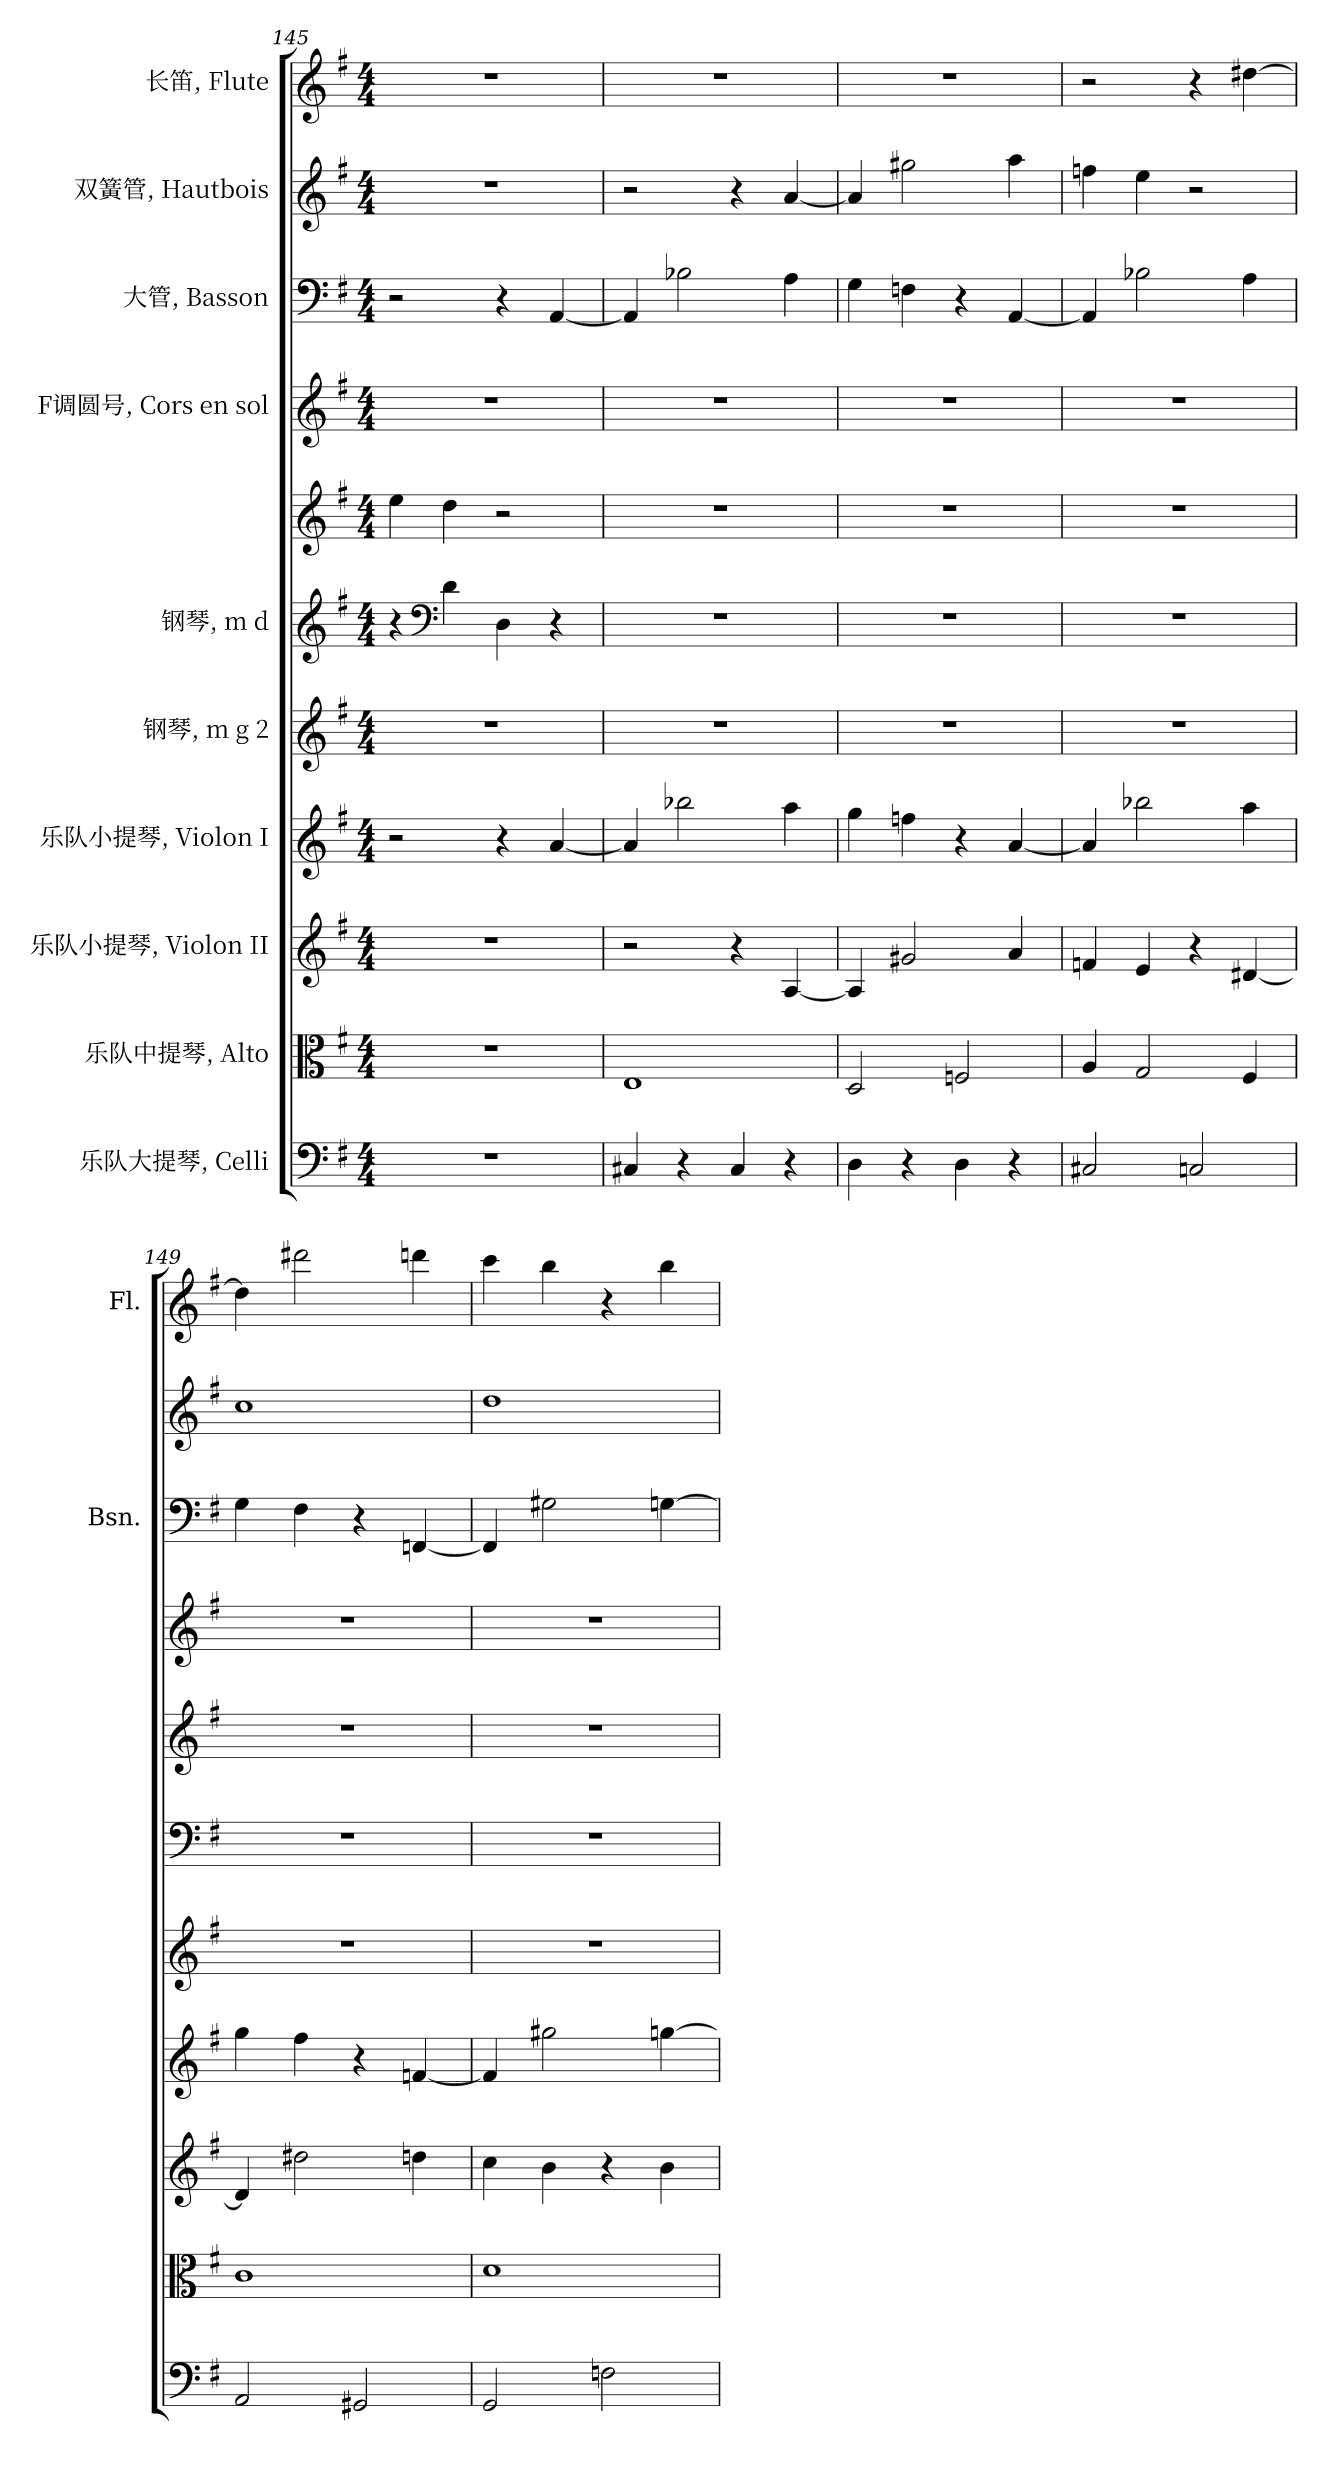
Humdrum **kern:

**kern	**kern	**kern	**kern	**kern	**kern	**kern	**kern	**kern	**kern	**kern
*part10	*part9	*part8	*part7	*part6	*part5	*part5	*part4	*part3	*part2	*part1
*staff11	*staff10	*staff9	*staff8	*staff7	*staff6	*staff5	*staff4	*staff3	*staff2	*staff1
*I"乐队大提琴, Celli	*I"乐队中提琴, Alto	*I"乐队小提琴, Violon II	*I"乐队小提琴, Violon I	*I"钢琴, m g 2	*I"钢琴, m d	*	*I"F调圆号, Cors en sol	*I"大管, Basson	*I"双簧管, Hautbois	*I"长笛, Flute
*	*	*	*	*	*	*	*	*I'Bsn.	*	*I'Fl.
*clefF4	*clefC3	*clefG2	*clefG2	*clefG2	*clefG2	*clefG2	*clefG2	*clefF4	*clefG2	*clefG2
*	*	*	*	*	*	*	*ITrd4c7	*	*	*
*k[f#]	*k[f#]	*k[f#]	*k[f#]	*k[f#]	*k[f#]	*k[f#]	*k[]	*k[f#]	*k[f#]	*k[f#]
*M4/4	*M4/4	*M4/4	*M4/4	*M4/4	*M4/4	*M4/4	*M4/4	*M4/4	*M4/4	*M4/4
=145	=145	=145	=145	=145	=145	=145	=145	=145	=145	=145
1r	1r	1r	2r	1r	4r	4ee\	1r	2r	1r	1r
*	*	*	*	*	*clefF4	*	*	*	*	*
.	.	.	.	.	4d\	4dd\	.	.	.	.
.	.	.	4r	.	4D\	2r	.	4r	.	.
.	.	.	[4a/	.	4r	.	.	[4AA/	.	.
=146	=146	=146	=146	=146	=146	=146	=146	=146	=146	=146
4C#X/	1E	2r	4a/]	1r	1r	1r	1r	4AA/]	2r	1r
4r	.	.	2bb-X\	.	.	.	.	2B-X\	.	.
4C#/	.	4r	.	.	.	.	.	.	4r	.
4r	.	[4A/	4aa\	.	.	.	.	4A\	[4a/	.
=147	=147	=147	=147	=147	=147	=147	=147	=147	=147	=147
4D\	2D/	4A/]	4gg\	1r	1r	1r	1r	4G\	4a/]	1r
4r	.	2g#X/	4ffn\	.	.	.	.	4Fn\	2gg#X\	.
4D\	2Fn/	.	4r	.	.	.	.	4r	.	.
4r	.	4a/	[4a/	.	.	.	.	[4AA/	4aa\	.
=148	=148	=148	=148	=148	=148	=148	=148	=148	=148	=148
2C#X/	4A/	4fn/	4a/]	1r	1r	1r	1r	4AA/]	4ffn\	2r
.	2G/	4e/	2bb-X\	.	.	.	.	2B-X\	4ee\	.
2Cn/	.	4r	.	.	.	.	.	.	2r	4r
.	4F#/	[4d#X/	4aa\	.	.	.	.	4A\	.	[4dd#X\
=149	=149	=149	=149	=149	=149	=149	=149	=149	=149	=149
2AA/	1c	4d#/]	4gg\	1r	1r	1r	1r	4G\	1cc	4dd#\]
.	.	2dd#X\	4ff#\	.	.	.	.	4F#\	.	2ddd#X\
2GG#X/	.	.	4r	.	.	.	.	4r	.	.
.	.	4ddn\	[4fn/	.	.	.	.	[4FFn/	.	4dddn\
!!LO:PB:g=z
=150	=150	=150	=150	=150	=150	=150	=150	=150	=150	=150
2GG/	1d	4cc\	4f/]	1r	1r	1r	1r	4FF/]	1dd	4ccc\
.	.	4b\	2gg#X\	.	.	.	.	2G#X\	.	4bb\
2Fn\	.	4r	.	.	.	.	.	.	.	4r
.	.	4b\	[4ggn\	.	.	.	.	[4Gn\	.	4bb\
=	=	=	=	=	=	=	=	=	=	=
*-	*-	*-	*-	*-	*-	*-	*-	*-	*-	*-
